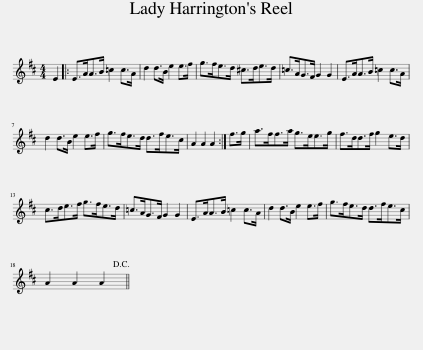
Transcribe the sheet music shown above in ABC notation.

X:1
L:1/8
M:4/4
I:linebreak $
K:D
V:1 treble
V:1
 E2 |: E>AA>B =c2 c>A | d2 d>B e2 e>f | g>fe>d ^c>de>d | =c>AG>F G2 G2 | %5
 E>AA>B =c2 c>A |$ d2 d>B e2 e>f | g>fe>d d>fe>c | A2 A2 A2 :| f>g | %10
 a>ff>a g>ee>g | f>dd>f g2 e>d |$ c>de>f g>fe>d | =c>AG>F G2 G2 | E>AA>B =c2 c>A | %15
 d2 d>B e2 e>f | g>fe>d d>fe>c |$ A2 A2 A2!D.C.! || %18
